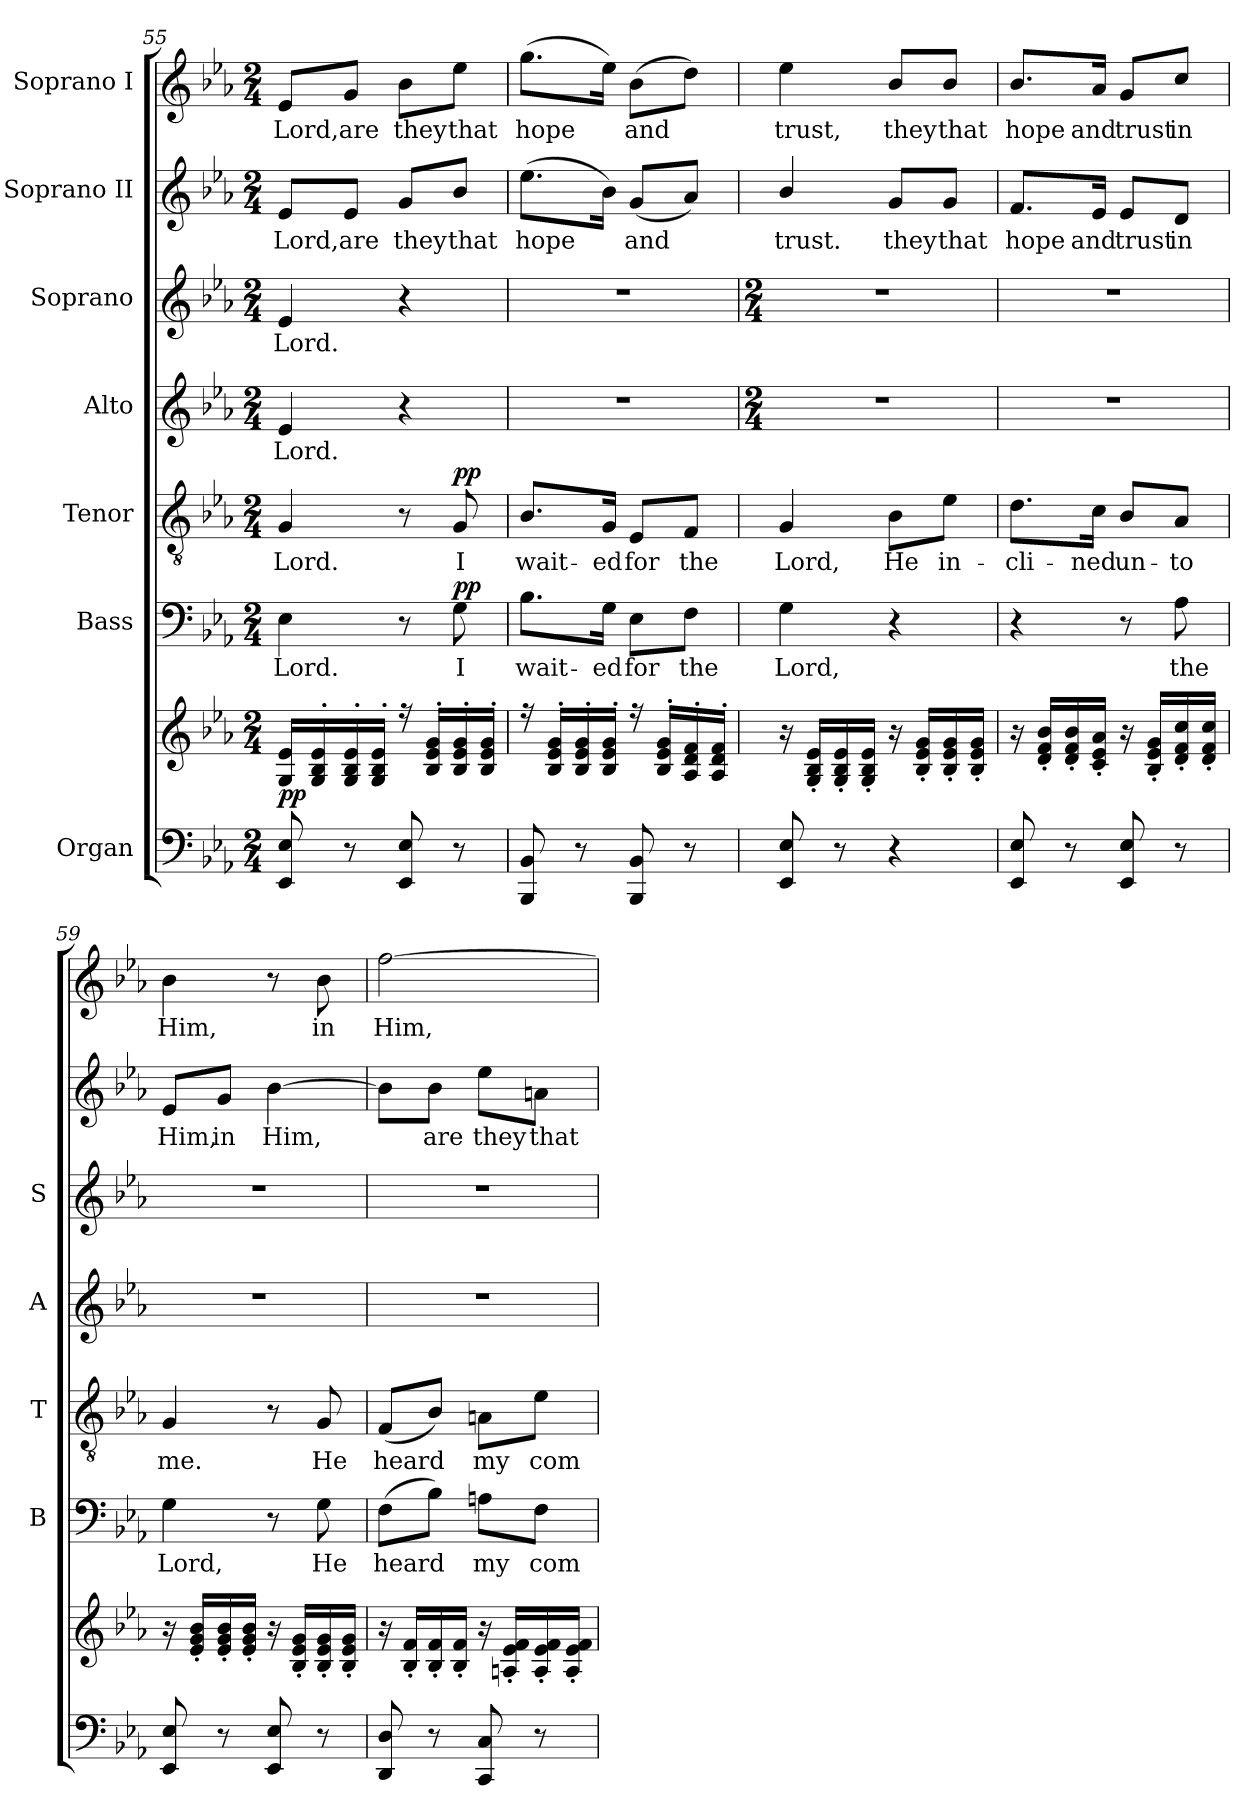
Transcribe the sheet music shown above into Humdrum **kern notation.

**kern	**kern	**dynam	**kern	**text	**dynam	**kern	**text	**dynam	**kern	**text	**kern	**text	**kern	**text	**kern	**text
*part7	*part7	*part7	*part6	*part6	*part6	*part5	*part5	*part5	*part4	*part4	*part3	*part3	*part2	*part2	*part1	*part1
*staff8	*staff7	*staff7/8	*staff6	*staff6	*staff6	*staff5	*staff5	*staff5	*staff4	*staff4	*staff3	*staff3	*staff2	*staff2	*staff1	*staff1
*I"Organ	*	*	*I"Bass	*	*	*I"Tenor	*	*	*I"Alto	*	*I"Soprano	*	*I"Soprano II	*	*I"Soprano I	*
*	*	*	*I'B	*	*	*I'T	*	*	*I'A	*	*I'S	*	*	*	*	*
*clefF4	*clefG2	*	*clefF4	*	*	*clefGv2	*	*	*clefG2	*	*clefG2	*	*clefG2	*	*clefG2	*
*k[b-e-a-]	*k[b-e-a-]	*	*k[b-e-a-]	*	*	*k[b-e-a-]	*	*	*k[b-e-a-]	*	*k[b-e-a-]	*	*k[b-e-a-]	*	*k[b-e-a-]	*
*E-:	*E-:	*	*E-:	*	*	*E-:	*	*	*E-:	*	*E-:	*	*E-:	*	*E-:	*
*M2/4	*M2/4	*	*M2/4	*	*	*M2/4	*	*	*M2/4	*	*M2/4	*	*M2/4	*	*M2/4	*
=55	=55	=55	=55	=55	=55	=55	=55	=55	=55	=55	=55	=55	=55	=55	=55	=55
*	*^	*	*	*	*	*	*	*	*	*	*	*	*	*	*	*
!	!	!	!LO:DY:b	!	!LO:LY:b	!	!	!LO:LY:b	!	!	!LO:LY:b	!	!LO:LY:b	!	!LO:LY:b	!	!LO:LY:b
8EE-/ 8E-/	16G/ 16e-/LL	2ryy	pp	4E-\	Lord.	.	4G/	Lord.	.	4e-/	Lord.	4e-/	Lord.	8e-/L	Lord,	8e-/L	Lord,
.	16G/' 16B-/' 16e-/'	.	.	.	.	.	.	.	.	.	.	.	.	.	.	.	.
!	!	!	!	!	!	!	!	!	!	!	!	!	!	!	!LO:LY:b	!	!LO:LY:b
8r	16G/' 16B-/' 16e-/'	.	.	.	.	.	.	.	.	.	.	.	.	8e-/J	are	8g/J	are
.	16G/' 16B-/' 16e-/'JJ	.	.	.	.	.	.	.	.	.	.	.	.	.	.	.	.
!	!	!	!	!	!	!	!	!	!	!	!	!	!	!	!LO:LY:b	!	!LO:LY:b
8EE-/ 8E-/	16r	.	.	8r	.	.	8r	.	.	4r	.	4r	.	8g/L	they	8b-\L	they
.	16B-/' 16e-/' 16g/'LL	.	.	.	.	.	.	.	.	.	.	.	.	.	.	.	.
!	!	!	!	!	!LO:LY:b	!LO:DY:b	!	!LO:LY:b	!LO:DY:b	!	!	!	!	!	!LO:LY:b	!	!LO:LY:b
8r	16B-/' 16e-/' 16g/'	.	.	8G\	I	pp	8G/	I	pp	.	.	.	.	8b-/J	that	8ee-\J	that
.	16B-/' 16e-/' 16g/'JJ	.	.	.	.	.	.	.	.	.	.	.	.	.	.	.	.
=56	=56	=56	=56	=56	=56	=56	=56	=56	=56	=56	=56	=56	=56	=56	=56	=56	=56
!	!	!	!	!	!LO:LY:b	!	!	!LO:LY:b	!	!	!	!	!	!	!LO:LY:b	!	!LO:LY:b
8BBB-/ 8BB-/	16r	2ryy	.	8.B-\L	wait-	.	8.B-/L	wait-	.	2r	.	2r	.	(>8.ee-\L	hope	(>8.gg\L	hope
.	16B-/' 16e-/' 16g/'LL	.	.	.	.	.	.	.	.	.	.	.	.	.	.	.	.
8r	16B-/' 16e-/' 16g/'	.	.	.	.	.	.	.	.	.	.	.	.	.	.	.	.
!	!	!	!	!	!LO:LY:b	!	!	!LO:LY:b	!	!	!	!	!	!	!	!	!
.	16B-/' 16e-/' 16g/'JJ	.	.	16G\Jk	-ed	.	16G/Jk	-ed	.	.	.	.	.	16b-\Jk)	.	16ee-\Jk)	.
!	!	!	!	!	!LO:LY:b	!	!	!LO:LY:b	!	!	!	!	!	!	!LO:LY:b	!	!LO:LY:b
8BBB-/ 8BB-/	16r	.	.	8E-\L	for	.	8E-/L	for	.	.	.	.	.	(<8g/L	and	(>8b-\L	and
.	16B-/' 16e-/' 16g/'LL	.	.	.	.	.	.	.	.	.	.	.	.	.	.	.	.
!	!	!	!	!	!LO:LY:b	!	!	!LO:LY:b	!	!	!	!	!	!	!	!	!
8r	16A-/' 16d/' 16f/'	.	.	8F\J	the	.	8F/J	the	.	.	.	.	.	8a-/J)	.	8dd\J)	.
.	16A-/' 16d/' 16f/'JJ	.	.	.	.	.	.	.	.	.	.	.	.	.	.	.	.
*	*v	*v	*	*	*	*	*	*	*	*	*	*	*	*	*	*	*
!!LO:PB:g=z
=57	=57	=57	=57	=57	=57	=57	=57	=57	=57	=57	=57	=57	=57	=57	=57	=57
*	*	*	*	*	*	*	*	*	*M2/4	*	*M2/4	*	*	*	*	*
!	!	!	!	!LO:LY:b	!	!	!LO:LY:b	!	!	!	!	!	!	!LO:LY:b	!	!LO:LY:b
8EE-/ 8E-/	16r	.	4G\	Lord,	.	4G/	Lord,	.	2r	.	2r	.	4b-/	trust.	4ee-\	trust,
.	16G/' 16B-/' 16e-/'LL	.	.	.	.	.	.	.	.	.	.	.	.	.	.	.
8r	16G/' 16B-/' 16e-/'	.	.	.	.	.	.	.	.	.	.	.	.	.	.	.
.	16G/' 16B-/' 16e-/'JJ	.	.	.	.	.	.	.	.	.	.	.	.	.	.	.
!	!	!	!	!	!	!	!LO:LY:b	!	!	!	!	!	!	!LO:LY:b	!	!LO:LY:b
4r	16r	.	4r	.	.	8B-\L	He	.	.	.	.	.	8g/L	they	8b-/L	they
.	16B-/' 16e-/' 16g/'LL	.	.	.	.	.	.	.	.	.	.	.	.	.	.	.
!	!	!	!	!	!	!	!LO:LY:b	!	!	!	!	!	!	!LO:LY:b	!	!LO:LY:b
.	16B-/' 16e-/' 16g/'	.	.	.	.	8e-\J	in-	.	.	.	.	.	8g/J	that	8b-/J	that
.	16B-/' 16e-/' 16g/'JJ	.	.	.	.	.	.	.	.	.	.	.	.	.	.	.
=58	=58	=58	=58	=58	=58	=58	=58	=58	=58	=58	=58	=58	=58	=58	=58	=58
!	!	!	!	!	!	!	!LO:LY:b	!	!	!	!	!	!	!LO:LY:b	!	!LO:LY:b
8EE-/ 8E-/	16r	.	4r	.	.	8.d\L	-cli-	.	2r	.	2r	.	8.f/L	hope	8.b-/L	hope
.	16d/' 16f/' 16b-/'LL	.	.	.	.	.	.	.	.	.	.	.	.	.	.	.
8r	16d/' 16f/' 16b-/'	.	.	.	.	.	.	.	.	.	.	.	.	.	.	.
!	!	!	!	!	!	!	!LO:LY:b	!	!	!	!	!	!	!LO:LY:b	!	!LO:LY:b
.	16c/' 16e-/' 16a-/'JJ	.	.	.	.	16c\Jk	-ned	.	.	.	.	.	16e-/Jk	and	16a-/Jk	and
!	!	!	!	!	!	!	!LO:LY:b	!	!	!	!	!	!	!LO:LY:b	!	!LO:LY:b
8EE-/ 8E-/	16r	.	8r	.	.	8B-/L	un-	.	.	.	.	.	8e-/L	trust	8g/L	trust
.	16B-/' 16e-/' 16g/'LL	.	.	.	.	.	.	.	.	.	.	.	.	.	.	.
!	!	!	!	!LO:LY:b	!	!	!LO:LY:b	!	!	!	!	!	!	!LO:LY:b	!	!LO:LY:b
8r	16d/' 16f/' 16cc/'	.	8A-\	the	.	8A-/J	-to	.	.	.	.	.	8d/J	in	8cc/J	in
.	16d/' 16f/' 16cc/'JJ	.	.	.	.	.	.	.	.	.	.	.	.	.	.	.
=59	=59	=59	=59	=59	=59	=59	=59	=59	=59	=59	=59	=59	=59	=59	=59	=59
!	!	!	!	!LO:LY:b	!	!	!LO:LY:b	!	!	!	!	!	!	!LO:LY:b	!	!LO:LY:b
8EE-/ 8E-/	16r	.	4G\	Lord,	.	4G/	me.	.	2r	.	2r	.	8e-/L	Him,	4b-\	Him,
.	16e-/' 16g/' 16b-/'LL	.	.	.	.	.	.	.	.	.	.	.	.	.	.	.
!	!	!	!	!	!	!	!	!	!	!	!	!	!	!LO:LY:b	!	!
8r	16e-/' 16g/' 16b-/'	.	.	.	.	.	.	.	.	.	.	.	8g/J	in	.	.
.	16e-/' 16g/' 16b-/'JJ	.	.	.	.	.	.	.	.	.	.	.	.	.	.	.
!	!	!	!	!	!	!	!	!	!	!	!	!	!	!LO:LY:b	!	!
8EE-/ 8E-/	16r	.	8r	.	.	8r	.	.	.	.	.	.	[4b-\	Him,	8r	.
.	16B-/' 16e-/' 16g/'LL	.	.	.	.	.	.	.	.	.	.	.	.	.	.	.
!	!	!	!	!LO:LY:b	!	!	!LO:LY:b	!	!	!	!	!	!	!	!	!LO:LY:b
8r	16B-/' 16e-/' 16g/'	.	8G\	He	.	8G/	He	.	.	.	.	.	.	.	8b-\	in
.	16B-/' 16e-/' 16g/'JJ	.	.	.	.	.	.	.	.	.	.	.	.	.	.	.
=60	=60	=60	=60	=60	=60	=60	=60	=60	=60	=60	=60	=60	=60	=60	=60	=60
!	!	!	!	!LO:LY:b	!	!	!LO:LY:b	!	!	!	!	!	!	!	!	!LO:LY:b
8DD/ 8D/	16r	.	(>8F\L	heard	.	(<8F/L	heard	.	2r	.	2r	.	8b-\L]	.	[2ff\	Him,
.	16B-/' 16f/'LL	.	.	.	.	.	.	.	.	.	.	.	.	.	.	.
!	!	!	!	!	!	!	!	!	!	!	!	!	!	!LO:LY:b	!	!
8r	16B-/' 16f/'	.	8B-\J)	.	.	8B-/J)	.	.	.	.	.	.	8b-\J	are	.	.
.	16B-/' 16f/'JJ	.	.	.	.	.	.	.	.	.	.	.	.	.	.	.
!	!	!	!	!LO:LY:b	!	!	!LO:LY:b	!	!	!	!	!	!	!LO:LY:b	!	!
8CC/ 8C/	16r	.	8An\L	my	.	8An\L	my	.	.	.	.	.	8ee-\L	they	.	.
.	16An/' 16e-/' 16f/'LL	.	.	.	.	.	.	.	.	.	.	.	.	.	.	.
!	!	!	!	!LO:LY:b	!	!	!LO:LY:b	!	!	!	!	!	!	!LO:LY:b	!	!
8r	16A/' 16e-/' 16f/'	.	8F\J	com-	.	8e-\J	com-	.	.	.	.	.	8an\J	that	.	.
.	16A/' 16e-/' 16f/'JJ	.	.	.	.	.	.	.	.	.	.	.	.	.	.	.
=	=	=	=	=	=	=	=	=	=	=	=	=	=	=	=	=
*-	*-	*-	*-	*-	*-	*-	*-	*-	*-	*-	*-	*-	*-	*-	*-	*-
